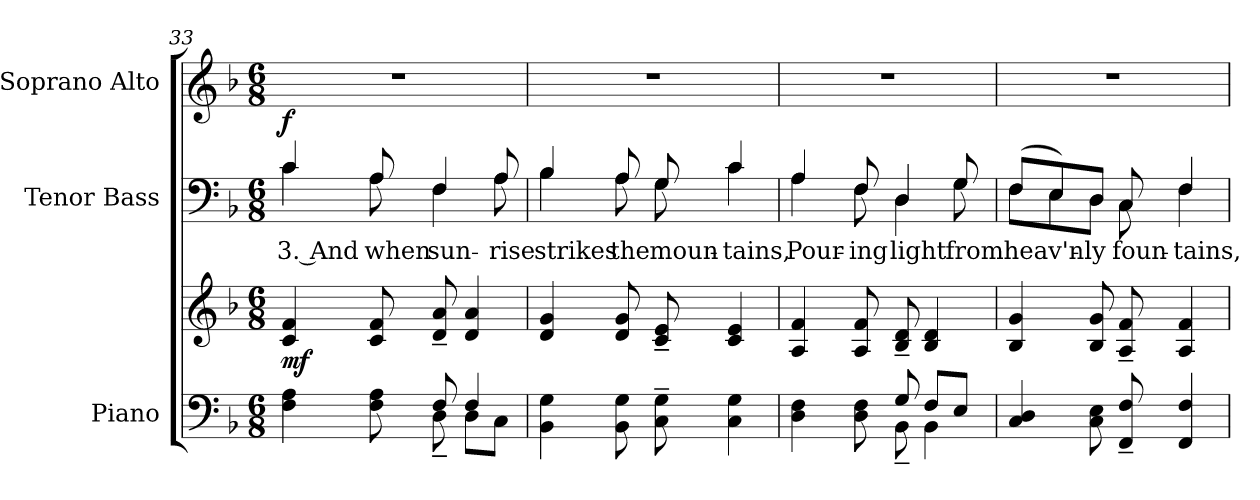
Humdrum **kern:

**kern	**kern	**dynam	**kern	**text	**dynam	**kern
*part3	*part3	*part3	*part2	*part2	*part2	*part1
*staff4	*staff3	*staff3/4	*staff2	*staff2	*staff2	*staff1
*I"Piano	*	*	*I"Tenor Bass	*	*	*I"Soprano Alto
*I'Pno.	*	*	*I'B.	*	*	*I'S.
!!LO:PB:g=z
*clefF4	*clefG2	*	*clefF4	*	*	*clefG2
*k[b-]	*k[b-]	*	*k[b-]	*	*	*k[b-]
*F:	*F:	*	*F:	*	*	*F:
*M6/8	*M6/8	*	*M6/8	*	*	*M6/8
=33	=33	=33	=33	=33	=33	=33
*^	*	*	*	*	*	*
!	!	!	!	!	!LO:LY:b:color=#000000	!	!LO:N:vis=1
*	*	*	*	*^	*	*	*
4Fi\ 4Ai	4.ryy	4ci/ 4fi	mf	4ci/	4ci\	3. And	f	2.r
!	!	!	!	!	!	!LO:LY:b:color=#000000	!	!
8Fi\ 8Ai	.	8ci/ 8fi	.	8Ai/	8Ai\	when	.	.
!	!	!	!	!	!	!LO:LY:b:color=#000000	!	!
8Fi/	8D~i\	8di/~ 8ai~	.	4Fi/	4Fi\	sun-	.	.
4Fi/	8Di\L	4di/ 4ai	.	.	.	.	.	.
!	!	!	!	!	!	!LO:LY:b:color=#000000	!	!
.	8Ci\J	.	.	8Ai/	8Ai\	-rise	.	.
*v	*v	*	*	*	*	*	*	*
=34	=34	=34	=34	=34	=34	=34	=34
*^	*	*	*	*	*	*	*
!	!	!	!	!	!	!LO:LY:b:color=#000000	!	!LO:N:vis=1
*v	*v	*	*	*	*	*	*	*
4BB-i\ 4Gi	4di/ 4gi	.	4B-i/	4B-i\	strikes	.	2.r
!	!	!	!	!	!LO:LY:b:color=#000000	!	!
8BB-i\ 8Gi	8di/ 8gi	.	8Ai/	8Ai\	the	.	.
!	!	!	!	!	!LO:LY:b:color=#000000	!	!
8Ci\~ 8Gi~	8ci/~ 8ei~	.	8Gi/	8Gi\	moun-	.	.
!	!	!	!	!	!LO:LY:b:color=#000000	!	!
4Ci\ 4Gi	4ci/ 4ei	.	4ci/	4ci\	-tains,	.	.
=35	=35	=35	=35	=35	=35	=35	=35
*^	*	*	*	*	*	*	*
!	!	!	!	!	!	!LO:LY:b:color=#000000	!	!LO:N:vis=1
4Di\ 4Fi	4.ryy	4Ai/ 4fi	.	4Ai/	4Ai\	Pour-	.	2.r
!	!	!	!	!	!	!LO:LY:b:color=#000000	!	!
8Di\ 8Fi	.	8Ai/ 8fi	.	8Fi/	8Fi\	-ing	.	.
!	!	!	!	!	!	!LO:LY:b:color=#000000	!	!
8Gi/	8BB-~i\	8B-i/~ 8di~	.	4Di/	4Di\	light	.	.
8Fi/L	4BB-i\	4B-i/ 4di	.	.	.	.	.	.
!	!	!	!	!	!	!LO:LY:b:color=#000000	!	!
8Ei/J	.	.	.	8Gi/	8Gi\	from	.	.
*v	*v	*	*	*	*	*	*	*
=36	=36	=36	=36	=36	=36	=36	=36
!	!	!	!	!	!LO:LY:b:color=#000000	!	!LO:N:vis=1
4Ci/ 4Di	4B-i/ 4gi	.	(8Fi/L	8Fi\L	heav'n-	.	2.r
.	.	.	8Ei/)	8Ei\	.	.	.
!	!	!	!	!	!LO:LY:b:color=#000000	!	!
8Ci\ 8Ei	8B-i/ 8gi	.	8Di/J	8Di\J	-ly	.	.
!	!	!	!	!	!LO:LY:b:color=#000000	!	!
8FFi/~ 8Fi~	8Ai/~ 8fi~	.	8Ci/	8Ci\	foun-	.	.
!	!	!	!	!	!LO:LY:b:color=#000000	!	!
4FFi/ 4Fi	4Ai/ 4fi	.	4Fi/	4Fi\	-tains,	.	.
*	*	*	*v	*v	*	*	*
=	=	=	=	=	=	=
*-	*-	*-	*-	*-	*-	*-
